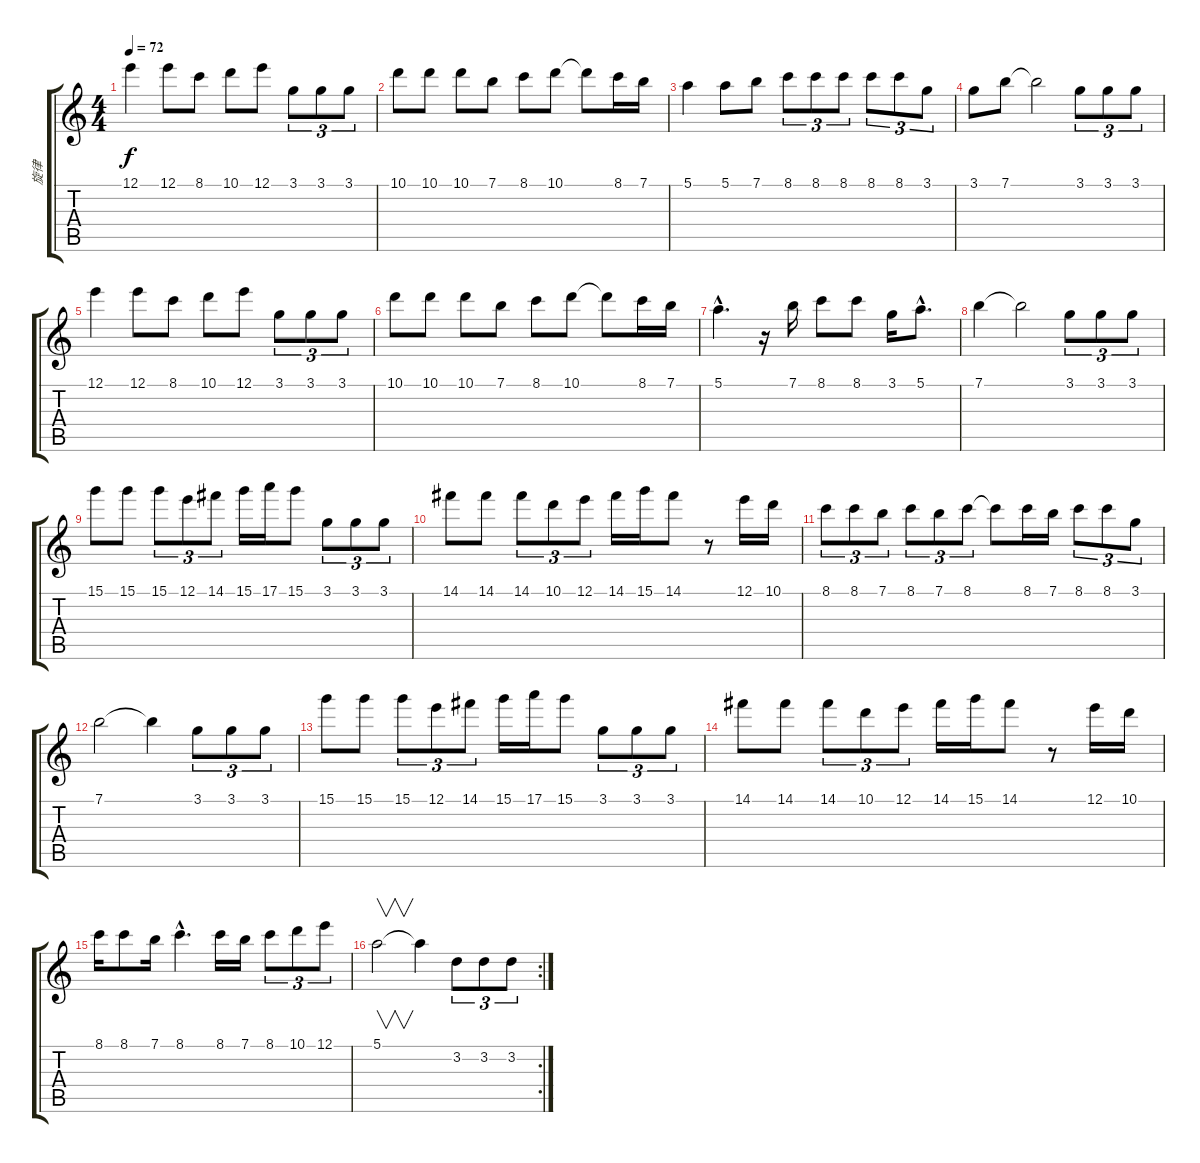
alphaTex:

\track ("旋律" "旋律") {instrument electricguitarjazz}
\staff {score tabs}
\tuning (E4 B3 G3 D3 A2 E2) {hide}
\ts (4 4)
\tempo 72
\clef g2
\ks c
12.1.4{dy f} 12.1.8 8.1.8 10.1.8 12.1.8 3.1.8{tu (3 2)} 3.1.8{tu (3 2)} 3.1.8{tu (3 2)} |
10.1.8 10.1.8 10.1.8 7.1.8 8.1.8 10.1.8 10.1{t}.8 8.1.16 7.1.16 |
5.1.4 5.1.8 7.1.8 8.1.8{tu (3 2)} 8.1.8{tu (3 2)} 8.1.8{tu (3 2)} 8.1.8{tu (3 2)} 8.1.8{tu (3 2)} 3.1.8{tu (3 2)} |
3.1.8 7.1.8 7.1{t}.2 3.1.8{tu (3 2)} 3.1.8{tu (3 2)} 3.1.8{tu (3 2)} |
12.1.4 12.1.8 8.1.8 10.1.8 12.1.8 3.1.8{tu (3 2)} 3.1.8{tu (3 2)} 3.1.8{tu (3 2)} |
10.1.8 10.1.8 10.1.8 7.1.8 8.1.8 10.1.8 10.1{t}.8 8.1.16 7.1.16 |
5.1{hac}.4{d} r.16 7.1.16 8.1.8 8.1.8 3.1.16 5.1{hac}.8{d} |
7.1.4 7.1{t}.2 3.1.8{tu (3 2)} 3.1.8{tu (3 2)} 3.1.8{tu (3 2)} |
15.1.8 15.1.8 15.1.8{tu (3 2)} 12.1.8{tu (3 2)} 14.1.8{tu (3 2)} 15.1.16 17.1.16 15.1.8 3.1.8{tu (3 2)} 3.1.8{tu (3 2)} 3.1.8{tu (3 2)} |
14.1.8 14.1.8 14.1.8{tu (3 2)} 10.1.8{tu (3 2)} 12.1.8{tu (3 2)} 14.1.16 15.1.16 14.1.8 r.8 12.1.16 10.1.16 |
8.1.8{tu (3 2)} 8.1.8{tu (3 2)} 7.1.8{tu (3 2)} 8.1.8{tu (3 2)} 7.1.8{tu (3 2)} 8.1.8{tu (3 2)} 8.1{t}.8 8.1.16 7.1.16 8.1.8{tu (3 2)} 8.1.8{tu (3 2)} 3.1.8{tu (3 2)} |
7.1.2 7.1{t}.4 3.1.8{tu (3 2)} 3.1.8{tu (3 2)} 3.1.8{tu (3 2)} |
15.1.8 15.1.8 15.1.8{tu (3 2)} 12.1.8{tu (3 2)} 14.1.8{tu (3 2)} 15.1.16 17.1.16 15.1.8 3.1.8{tu (3 2)} 3.1.8{tu (3 2)} 3.1.8{tu (3 2)} |
14.1.8 14.1.8 14.1.8{tu (3 2)} 10.1.8{tu (3 2)} 12.1.8{tu (3 2)} 14.1.16 15.1.16 14.1.8 r.8 12.1.16 10.1.16 |
8.1.16 8.1.8 7.1.16 8.1{hac}.4{d} 8.1.16 7.1.16 8.1.8{tu (3 2)} 10.1.8{tu (3 2)} 12.1.8{tu (3 2)} |
\rc 2
5.1.2{v} 5.1{t}.4 3.2.8{tu (3 2)} 3.2.8{tu (3 2)} 3.2.8{tu (3 2)}
